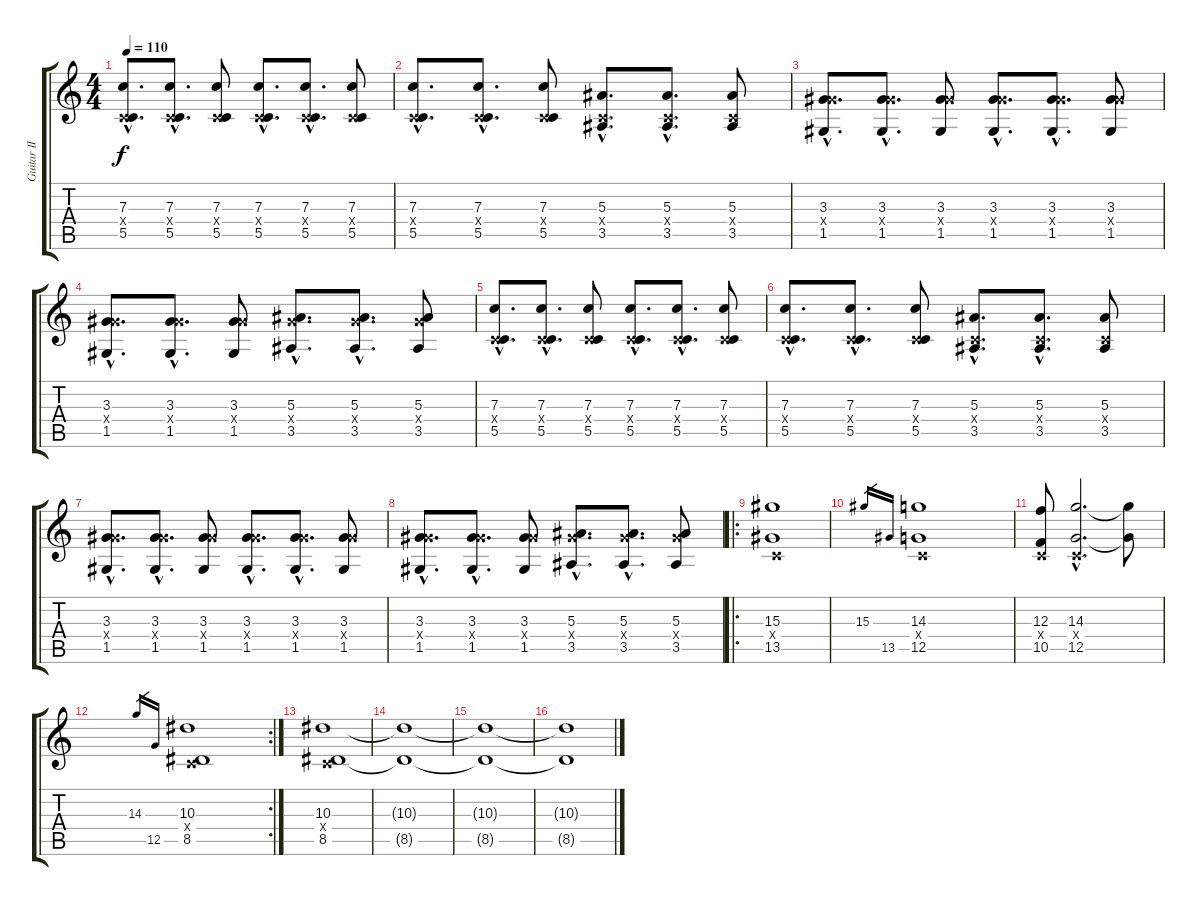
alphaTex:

\track ("Guitar II" "Guitar II") {instrument distortionguitar}
\staff {score tabs}
\tuning (D4 A3 F3 C3 G2 C2) {hide}
\ts (4 4)
\tempo 110
\clef g2
\ks c
(7.3{hac} 0.4{hac x} 5.5{hac}).8{d dy f} (7.3{hac} 0.4{hac x} 5.5{hac}).8{d} (7.3 0.4{x} 5.5).8 (7.3{hac} 0.4{hac x} 5.5{hac}).8{d} (7.3{hac} 0.4{hac x} 5.5{hac}).8{d} (7.3 0.4{x} 5.5).8 |
(7.3{hac} 0.4{hac x} 5.5{hac}).8{d} (7.3{hac} 0.4{hac x} 5.5{hac}).8{d} (7.3 0.4{x} 5.5).8 (5.3{hac} 0.4{hac x} 3.5{hac}).8{d} (5.3{hac} 0.4{hac x} 3.5{hac}).8{d} (5.3 0.4{x} 3.5).8 |
(3.3{hac} 8.4{hac x} 1.5{hac}).8{d} (3.3{hac} 8.4{hac x} 1.5{hac}).8{d} (3.3 8.4{x} 1.5).8 (3.3{hac} 8.4{hac x} 1.5{hac}).8{d} (3.3{hac} 8.4{hac x} 1.5{hac}).8{d} (3.3 8.4{x} 1.5).8 |
(3.3{hac} 8.4{hac x} 1.5{hac}).8{d} (3.3{hac} 8.4{hac x} 1.5{hac}).8{d} (3.3 8.4{x} 1.5).8 (5.3{hac} 8.4{hac x} 3.5{hac}).8{d} (5.3{hac} 8.4{hac x} 3.5{hac}).8{d} (5.3 8.4{x} 3.5).8 |
(7.3{hac} 0.4{hac x} 5.5{hac}).8{d} (7.3{hac} 0.4{hac x} 5.5{hac}).8{d} (7.3 0.4{x} 5.5).8 (7.3{hac} 0.4{hac x} 5.5{hac}).8{d} (7.3{hac} 0.4{hac x} 5.5{hac}).8{d} (7.3 0.4{x} 5.5).8 |
(7.3{hac} 0.4{hac x} 5.5{hac}).8{d} (7.3{hac} 0.4{hac x} 5.5{hac}).8{d} (7.3 0.4{x} 5.5).8 (5.3{hac} 0.4{hac x} 3.5{hac}).8{d} (5.3{hac} 0.4{hac x} 3.5{hac}).8{d} (5.3 0.4{x} 3.5).8 |
(3.3{hac} 8.4{hac x} 1.5{hac}).8{d} (3.3{hac} 8.4{hac x} 1.5{hac}).8{d} (3.3 8.4{x} 1.5).8 (3.3{hac} 8.4{hac x} 1.5{hac}).8{d} (3.3{hac} 8.4{hac x} 1.5{hac}).8{d} (3.3 8.4{x} 1.5).8 |
(3.3{hac} 8.4{hac x} 1.5{hac}).8{d} (3.3{hac} 8.4{hac x} 1.5{hac}).8{d} (3.3 8.4{x} 1.5).8 (5.3{hac} 8.4{hac x} 3.5{hac}).8{d} (5.3{hac} 8.4{hac x} 3.5{hac}).8{d} (5.3 8.4{x} 3.5).8 |
\ro
(15.3 0.4{x} 13.5).1 |
15.3.16{gr} 13.5.16{gr} (14.3 0.4{x} 12.5).1 |
(12.3 0.4{x} 10.5).8 (14.3{hac} 0.4{hac x} 12.5{hac}).2{d} (14.3{t} 12.5{t}).8 |
\rc 2
14.3.16{gr} 12.5.16{gr} (10.3 0.4{x} 8.5).1 |
(10.3 0.4{x} 8.5).1 |
(10.3{t} 8.5{t}).1 |
(10.3{t} 8.5{t}).1 |
(10.3{t} 8.5{t}).1
